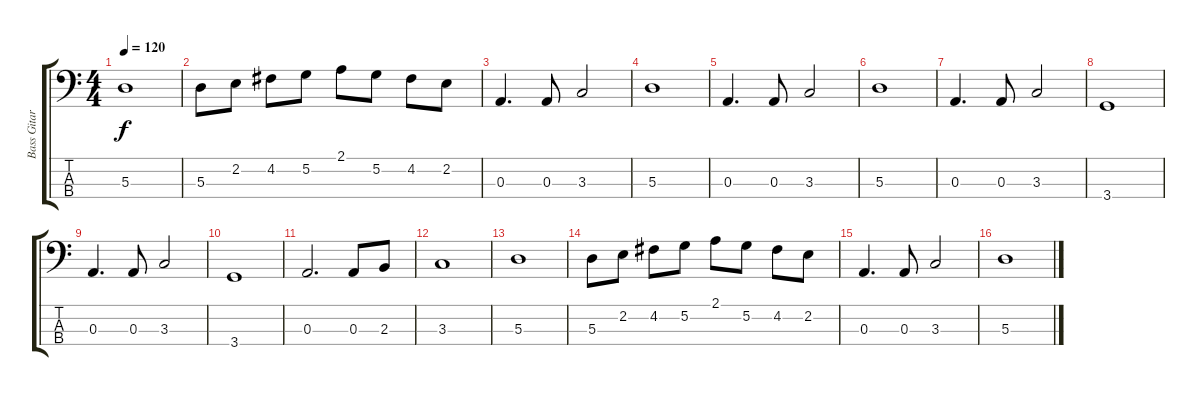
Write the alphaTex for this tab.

\track ("Bass Gitara" "Bass Gitar") {instrument electricbassfinger}
\staff {score tabs}
\tuning (G2 D2 A1 E1) {hide}
\ts (4 4)
\tempo 120
\clef f4
\ks aminor
5.3.1{dy f} |
5.3.8 2.2.8 4.2.8 5.2.8 2.1.8 5.2.8 4.2.8 2.2.8 |
0.3.4{d} 0.3.8 3.3.2 |
5.3.1 |
0.3.4{d} 0.3.8 3.3.2 |
5.3.1 |
0.3.4{d} 0.3.8 3.3.2 |
3.4.1 |
0.3.4{d} 0.3.8 3.3.2 |
3.4.1 |
0.3.2{d} 0.3.8 2.3.8 |
3.3.1 |
5.3.1 |
5.3.8 2.2.8 4.2.8 5.2.8 2.1.8 5.2.8 4.2.8 2.2.8 |
0.3.4{d} 0.3.8 3.3.2 |
5.3.1
